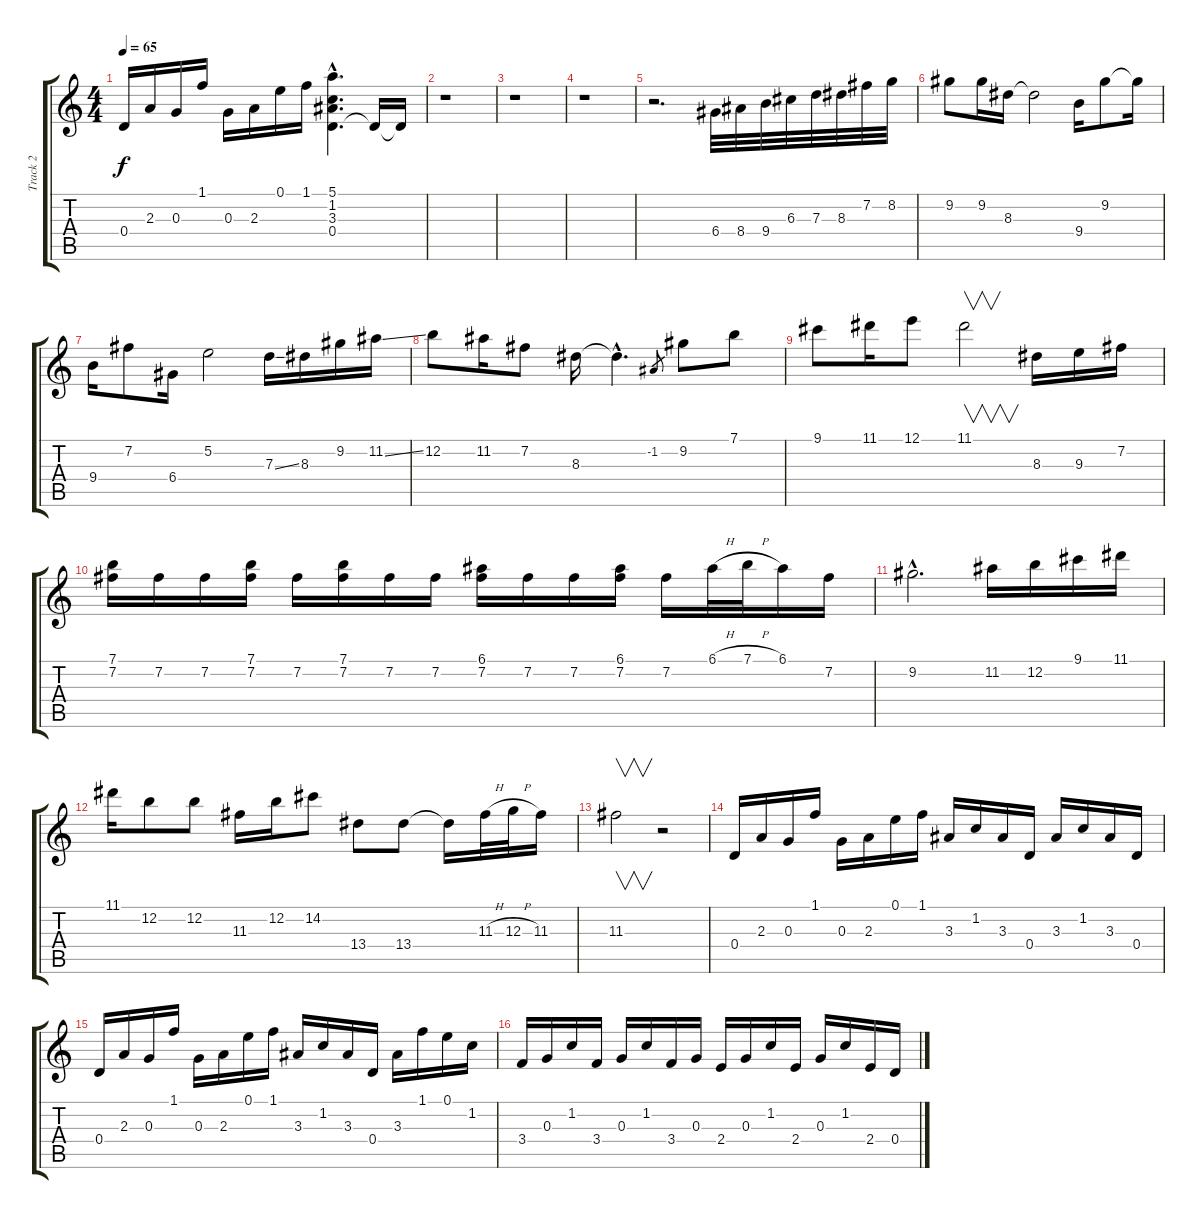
\track ("Track 2" "Track 2") {instrument acousticguitarsteel}
\staff {score tabs}
\tuning (E4 B3 G3 D3 A2 E2) {hide}
\ts (4 4)
\tempo 65
\clef g2
\ks c
0.4.16{dy f} 2.3.16 0.3.16 1.1.16 0.3.16 2.3.16 0.1.16 1.1.16 (5.1{hac} 1.2{hac} 3.3{hac} 0.4{hac}).4{d} 0.4{t}.16 0.4{t}.16 |
r.1 |
r.1 |
r.1 |
r.2{d} 6.4.32{volume 12 instrument acousticguitarnylon} 8.4.32 9.4.32 6.3.32 7.3.32 8.3.32 7.2.32 8.2.32 |
9.2.8 9.2.16 8.3.16 8.3{t}.2 9.4.16 9.2.8 9.2{t}.16 |
9.4.16 7.2.8 6.4.16 5.2.2 7.3{ss}.16 8.3.16 9.2.16 11.2{ss}.16 |
12.2.8 11.2.16 7.2.8 8.3.16 8.3{hac t}.4{d} -1.2.8{gr} 9.2.8 7.1.8 |
9.1.8 11.1.16 12.1.8 11.1.2{v} 8.3.16 9.3.16 7.2.16 |
(7.1 7.2).16 7.2.16 7.2.16 (7.1 7.2).16 7.2.16 (7.1 7.2).16 7.2.16 7.2.16 (6.1 7.2).16 7.2.16 7.2.16 (6.1 7.2).16 7.2.16 6.1{h}.32 7.1{h}.32 6.1.16 7.2.16 |
9.2{hac}.2{d} 11.2.16 12.2.16 9.1.16 11.1.16 |
11.1.16 12.2.8 12.2.8 11.3.16 12.2.16 14.2.8 13.4.8 13.4.8 13.4{t}.16 11.3{h}.32 12.3{h}.32 11.3.16 |
11.3.2{v volume 16 instrument acousticguitarsteel} r.2 |
0.4.16 2.3.16 0.3.16 1.1.16 0.3.16 2.3.16 0.1.16 1.1.16 3.3.16 1.2.16 3.3.16 0.4.16 3.3.16 1.2.16 3.3.16 0.4.16 |
0.4.16 2.3.16 0.3.16 1.1.16 0.3.16 2.3.16 0.1.16 1.1.16 3.3.16 1.2.16 3.3.16 0.4.16 3.3.16 1.1.16 0.1.16 1.2.16 |
3.4.16 0.3.16 1.2.16 3.4.16 0.3.16 1.2.16 3.4.16 0.3.16 2.4.16 0.3.16 1.2.16 2.4.16 0.3.16 1.2.16 2.4.16 0.4.16
